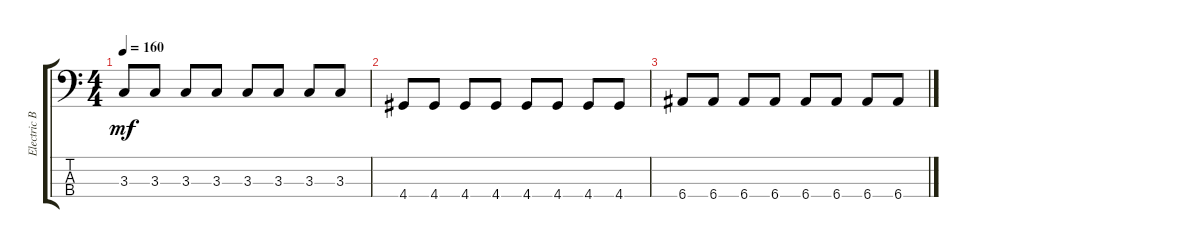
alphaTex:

\track ("Electric Bass" "Electric B") {solo instrument electricbassfinger}
\staff {score tabs}
\tuning (G2 D2 A1 E1) {hide}
\ts (4 4)
\tempo 160
\clef f4
\ks c
3.3.8{dy mf} 3.3.8 3.3.8 3.3.8 3.3.8 3.3.8 3.3.8 3.3.8 |
4.4.8 4.4.8 4.4.8 4.4.8 4.4.8 4.4.8 4.4.8 4.4.8 |
6.4.8 6.4.8 6.4.8 6.4.8 6.4.8 6.4.8 6.4.8 6.4.8
